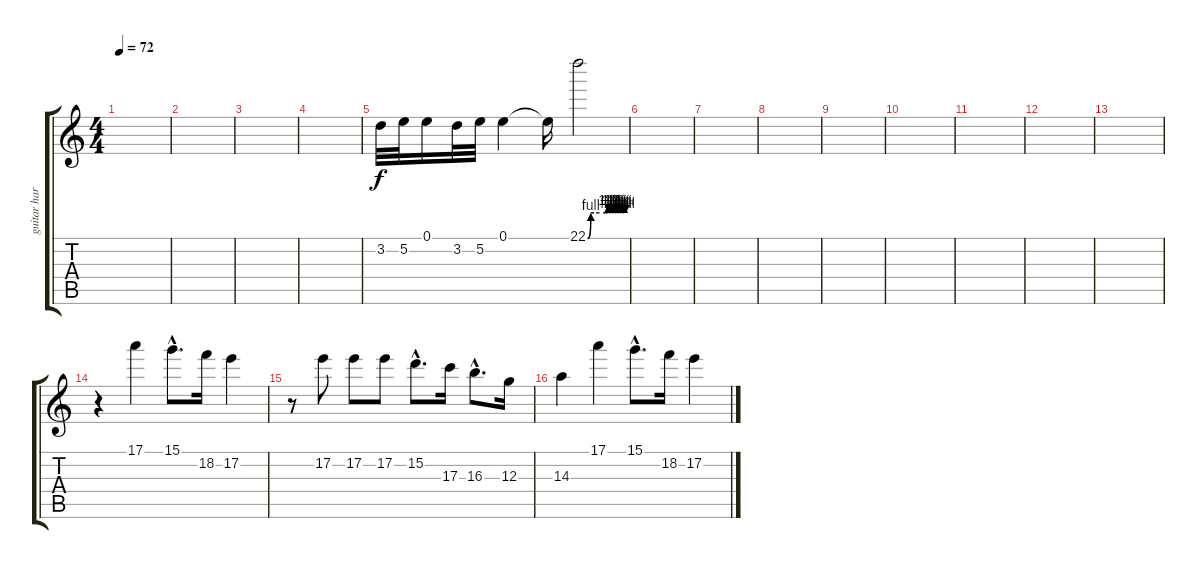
\track ("guitar harmonisée" "guitar har") {instrument overdrivenguitar}
\staff {score tabs}
\tuning (E4 B3 G3 D3 A2 E2) {hide}
\ts (4 4)
\tempo 72
\clef g2
\ks c
|
|
|
|
3.2.32 5.2.32 0.1.16 3.2.32 5.2.32 0.1.4 0.1{t}.16 22.1{be (custom 0 0 5 4 10 4 30 4 32 5 34 4 37 5 39 4 41 5 43 4 45 5 47 4 49 5 51 4 53 5 55 4 57 5 60 4)}.2 |
|
|
|
|
|
|
|
|
r.4 17.1.4 15.1{hac}.8{d} 18.2.16 17.2.4 |
r.8 17.2.8 17.2.8 17.2.8 15.2{hac}.8{d} 17.3.16 16.3{hac}.8{d} 12.3.16 |
14.3.4 17.1.4 15.1{hac}.8{d} 18.2.16 17.2.4
